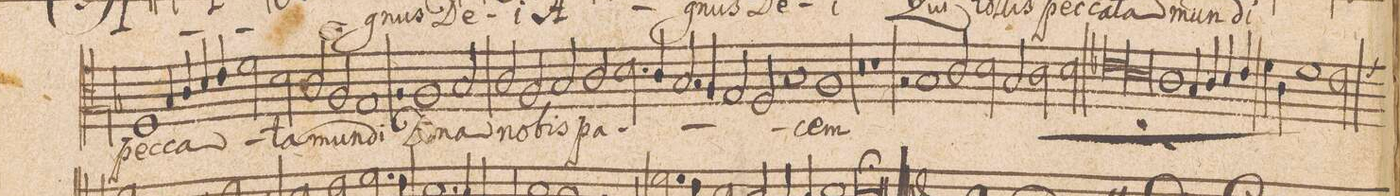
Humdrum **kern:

**kern	**text
*I"[TenoreII]	*
*clefC3	*
*k[b-]	*
*met(C|)	*
*M2/1	*
1F/	pec-
4B-/	-ca-
4c/	.
4d/	.
4e/	.
=58-	=58-
2f\	.
2d\	-ta
2c/	mun-
2A/	.
=59-	=59-
1G/	-di
2r	.
1A/	Do-
=60-	=60-
2B-/	-na
2c/	no-
2A/	-bis
=61-	=61-
2B-/	pa-
2c/	.
2.d\	.
4c/	.
=62-	=62-
2.B-/	.
4A/	.
2G/	.
2F/	.
=63-	=63-
1B-/	.
1A/	-cem
=64-	=64-
0r	.
=65-	=65-
1r	.
2r	.
*	*ij
1B-/	Do-
=66-	=66-
2c/	-na
2d\	no-
2B-/	-bis
=67-	=67-
2c\	pa-
2d\	.
*lig	*
1e-X\	.
=68-	=68-
1d\	.
*Xlig	*
1c\	.
=69-	=69-
4B-/	.
4c/	.
4d/	.
4e/	.
4f\	.
4c\	.
1f\	.
=70-	=70-
*custos:f	*
2e\	.
*-	*-
